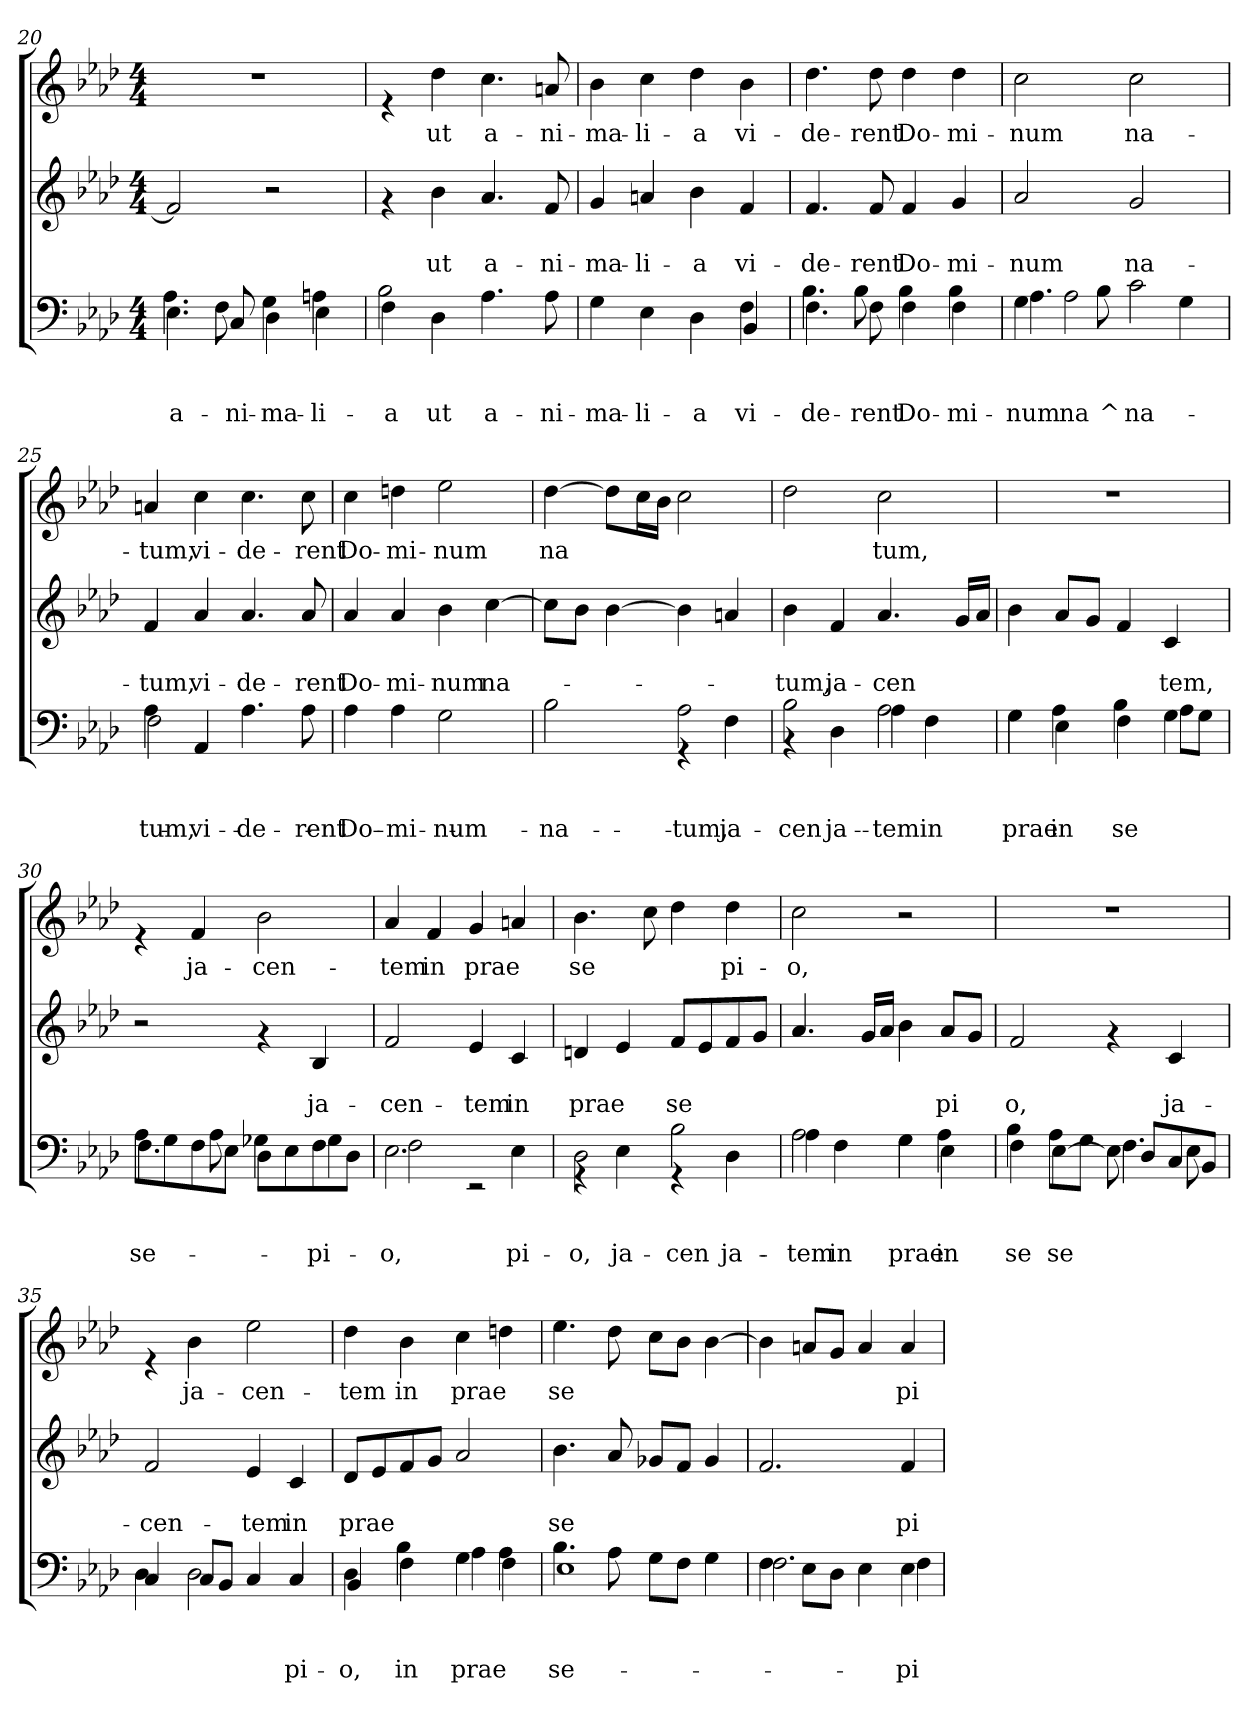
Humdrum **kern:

**kern	**text	**text	**text	**kern	**text	**text	**kern	**text
*part3	*part3	*part3	*part3	*part2	*part2	*part2	*part1	*part1
*staff3	*staff3	*staff3	*staff3	*staff2	*staff2	*staff2	*staff1	*staff1
*clefF4	*	*	*	*clefG2	*	*	*clefG2	*
*k[b-e-a-d-]	*	*	*	*k[b-e-a-d-]	*	*	*k[b-e-a-d-]	*
*A-:	*	*	*	*A-:	*	*	*A-:	*
*M4/4	*	*	*	*M4/4	*	*	*M4/4	*
=20	=20	=20	=20	=20	=20	=20	=20	=20
!	!	!	!LO:LY:b	!	!	!	!	!
*^	*	*	*	*	*	*	*	*
!	!	!	!	!LO:LY:b	!	!	!	!	!
4.E-\	4.A-\	.	.	-a-	2f/]	.	.	1r	.
!	!	!	!	!LO:LY:b	!	!	!	!	!
!	!	!	!	!LO:LY:b	!	!	!	!	!
8C/	8F\	.	.	-ni-	.	.	.	.	.
!	!	!	!	!LO:LY:b	!	!	!	!	!
!	!	!	!	!LO:LY:b	!	!	!	!	!
4D-\	4G\	.	.	-ma-	2r	.	.	.	.
!	!	!	!	!LO:LY:b	!	!	!	!	!
!	!	!	!	!LO:LY:b	!	!	!	!	!
4E-\	4An\	.	.	-li-	.	.	.	.	.
=21	=21	=21	=21	=21	=21	=21	=21	=21	=21
!	!	!	!	!LO:LY:b	!	!	!	!	!
!	!	!	!	!LO:LY:b	!	!	!	!	!
4F\	2B-\	.	.	-a	4rf	.	.	4re	.
!	!	!	!	!LO:LY:b	!	!	!LO:LY:b	!	!LO:LY:b
4D-\	.	.	.	ut	4b-\	.	ut	4dd-\	ut
!	!	!	!	!LO:LY:b	!	!	!LO:LY:b	!	!LO:LY:b
4.A-\	2ryy	.	.	a-	4.a-/	.	a-	4.cc\	a-
!	!	!	!	!LO:LY:b	!	!	!LO:LY:b	!	!LO:LY:b
8A-\	.	.	.	-ni-	8f/	.	-ni-	8an/	-ni-
!!LO:LB:g=z
=22	=22	=22	=22	=22	=22	=22	=22	=22	=22
!	!	!	!	!LO:LY:b	!	!	!LO:LY:b	!	!LO:LY:b
4G\	2.ryy	.	.	ma-	4g/	.	-ma-	4b-\	-ma-
!	!	!	!	!LO:LY:b	!	!	!LO:LY:b	!	!LO:LY:b
4E-\	.	.	.	-li-	4an/	.	-li-	4cc\	-li-
!	!	!	!	!LO:LY:b	!	!	!LO:LY:b	!	!LO:LY:b
4D-\	.	.	.	-a	4b-\	.	-a	4dd-\	-a
!	!	!	!	!LO:LY:b	!	!	!	!	!
!	!	!	!	!LO:LY:b	!	!	!LO:LY:b	!	!LO:LY:b
4F\	4BB-/	.	.	-vi-	4f/	.	vi-	4b-\	vi-
=23	=23	=23	=23	=23	=23	=23	=23	=23	=23
!	!	!	!	!LO:LY:b	!	!	!	!	!
!	!	!	!	!LO:LY:b	!	!	!LO:LY:b	!	!LO:LY:b
4.F\	4.B-\	.	.	-de-	4.f/	.	-de-	4.dd-\	-de-
!	!	!	!	!LO:LY:b	!	!	!	!	!
!	!	!	!	!LO:LY:b	!	!	!LO:LY:b	!	!LO:LY:b
8F\	8B-\	.	.	-rent	8f/	.	-rent	8dd-\	-rent
!	!	!	!	!LO:LY:b	!	!	!	!	!
!	!	!	!	!LO:LY:b	!	!	!LO:LY:b	!	!LO:LY:b
4F\	4B-\	.	.	Do-	4f/	.	Do-	4dd-\	Do-
!	!	!	!	!LO:LY:b	!	!	!	!	!
!	!	!	!	!LO:LY:b	!	!	!LO:LY:b	!	!LO:LY:b
4F\	4B-\	.	.	-mi-	4g/	.	-mi-	4dd-\	-mi-
=24	=24	=24	=24	=24	=24	=24	=24	=24	=24
!	!	!	!	!LO:LY:b	!	!	!	!	!
!	!	!	!	!LO:LY:b	!	!	!LO:LY:b	!	!LO:LY:b
4G\	4.A-\	.	.	num	2a-/	.	-num	2cc\	-num
!	!	!	!	!LO:LY:b	!	!	!	!	!
2A-\	.	.	.	na	.	.	.	.	.
!	!	!	!	!LO:LY:b	!	!	!	!	!
.	8B-\	.	.	^	.	.	.	.	.
!	!	!	!	!LO:LY:b	!	!	!LO:LY:b	!	!LO:LY:b
.	2c\	.	.	na-	2g/	.	na-	2cc\	na-
4G\	.	.	.	.	.	.	.	.	.
=25	=25	=25	=25	=25	=25	=25	=25	=25	=25
!	!	!	!	!LO:LY:b	!	!	!	!	!
!	!	!	!	!LO:LY:b	!	!	!LO:LY:b	!	!LO:LY:b
4A-\	2F\	.	.	tum,	4f/	.	-tum,	4an/	-tum,
!	!	!	!	!LO:LY:b	!	!	!LO:LY:b	!	!LO:LY:b
4AA-/	.	.	.	vi-	4a-/	.	vi-	4cc\	vi-
!	!	!	!	!LO:LY:b	!	!	!LO:LY:b	!	!LO:LY:b
4.A-\	2ryy	.	.	-de-	4.a-/	.	-de-	4.cc\	-de-
!	!	!	!	!LO:LY:b	!	!	!LO:LY:b	!	!LO:LY:b
8A-\	.	.	.	-rent	8a-/	.	-rent	8cc\	-rent
*v	*v	*	*	*	*	*	*	*	*
!!LO:LB:g=z
=26	=26	=26	=26	=26	=26	=26	=26	=26
!	!	!	!LO:LY:b	!	!	!LO:LY:b	!	!LO:LY:b
4A-\	.	.	Do-	4a-/	.	Do-	4cc\	Do-
!	!	!	!LO:LY:b	!	!	!LO:LY:b	!	!LO:LY:b
4A-\	.	.	-mi-	4a-/	.	-mi-	4ddn\	-mi-
!	!	!	!LO:LY:b	!	!	!LO:LY:b	!	!LO:LY:b
2G\	.	.	-num	4b-\	.	-num	2ee-\	-num
!	!	!	!	!	!	!LO:LY:b	!	!
.	.	.	.	[>4cc\	.	na-	.	.
=27	=27	=27	=27	=27	=27	=27	=27	=27
!	!	!	!LO:LY:b	!	!	!	!	!LO:LY:b
*^	*	*	*	*	*	*	*	*
2B-\	2ryy	.	.	na-	8cc\L]	.	.	[>4dd-\	na
.	.	.	.	.	8b-\J	.	.	.	.
.	.	.	.	.	[>4b-\	.	.	8dd-\L]	.
.	.	.	.	.	.	.	.	16cc\L	.
.	.	.	.	.	.	.	.	16b-\JJ	.
!	!	!	!	!LO:LY:b	!	!	!	!	!
2A-\	4rGG	.	.	-tum,	4b-\]	.	.	2cc\	.
!	!	!	!	!LO:LY:b	!	!	!	!	!
.	4F\	.	.	ja-	4an/	.	.	.	.
=28	=28	=28	=28	=28	=28	=28	=28	=28	=28
!	!	!	!	!LO:LY:b	!	!	!LO:LY:b	!	!
4rAA	2B-\	.	.	-cen-	4b-\	.	-tum,	2dd-\	.
!	!	!	!	!LO:LY:b	!	!	!LO:LY:b	!	!
4D-\	.	.	.	-ja-	4f/	.	ja-	.	.
!	!	!	!	!LO:LY:b	!	!	!	!	!
!	!	!	!	!LO:LY:b	!	!	!LO:LY:b	!	!LO:LY:b
2A-\	4A-\	.	.	-tem	4.a-/	.	-cen	2cc\	tum,
!	!	!	!	!LO:LY:b	!	!	!	!	!
.	4F\	.	.	in	.	.	.	.	.
.	.	.	.	.	16g/LL	.	.	.	.
.	.	.	.	.	16a-/JJ	.	.	.	.
=29	=29	=29	=29	=29	=29	=29	=29	=29	=29
!	!	!	!	!LO:LY:b	!	!	!	!	!
!	!	!	!	!LO:LY:b	!	!	!	!	!
4G\	4G\	.	.	prae	4b-\	.	.	1r	.
!	!	!	!	!LO:LY:b	!	!	!	!	!
4E-\	4A-\	.	.	in	8a-/L	.	.	.	.
.	.	.	.	.	8g/J	.	.	.	.
!	!	!	!	!LO:LY:b	!	!	!	!	!
!	!	!	!	!LO:LY:b	!	!	!	!	!
4F\	4B-\	.	.	se	4f/	.	.	.	.
!	!	!	!	!	!	!	!LO:LY:b	!	!
4G\	8A-\L	.	.	.	4c/	.	tem,	.	.
.	8G\J	.	.	.	.	.	.	.	.
!!LO:LB:g=z
=30	=30	=30	=30	=30	=30	=30	=30	=30	=30
!	!	!	!	!LO:LY:b	!	!	!	!	!
8A-\L	4.F\	.	.	se-	2r	.	.	4re	.
8G\	.	.	.	.	.	.	.	.	.
!	!	!	!	!	!	!	!	!	!LO:LY:b
8F\	.	.	.	.	.	.	.	4f/	ja-
8E-\J	8A-\	.	.	.	.	.	.	.	.
!	!	!	!	!	!	!	!	!	!LO:LY:b
8D-\L	4G-X\	.	.	.	4rf	.	.	2b-\	-cen-
8E-\	.	.	.	.	.	.	.	.	.
!	!	!	!	!LO:LY:b	!	!	!LO:LY:b	!	!
8F\	4G-\	.	.	-pi-	4B-/	.	ja-	.	.
8D-\J	.	.	.	.	.	.	.	.	.
=31	=31	=31	=31	=31	=31	=31	=31	=31	=31
!	!	!	!	!LO:LY:b	!	!	!LO:LY:b	!	!LO:LY:b
2.E-\	2F\	.	.	-o,	2f/	.	-cen-	4a-/	-tem
!	!	!	!	!	!	!	!	!	!LO:LY:b
.	.	.	.	.	.	.	.	4f/	in
!	!	!	!	!	!	!	!LO:LY:b	!	!LO:LY:b
.	2rEE	.	.	.	4e-/	.	-tem	4g/	prae
!	!	!	!	!LO:LY:b	!	!	!LO:LY:b	!	!
4E-\	.	.	.	-pi-	4c/	.	in	4an/	.
=32	=32	=32	=32	=32	=32	=32	=32	=32	=32
!	!	!	!	!LO:LY:b	!	!	!LO:LY:b	!	!LO:LY:b
2D-\	4rGG	.	.	o,	4dn/	.	prae	4.b-\	se
!	!	!	!	!LO:LY:b	!	!	!	!	!
.	4E-\	.	.	-ja-	4e-/	.	.	.	.
.	.	.	.	.	.	.	.	8cc\	.
!	!	!	!	!LO:LY:b	!	!	!LO:LY:b	!	!
4rGG	2B-\	.	.	-cen-	8f/L	.	se	4dd-\	.
.	.	.	.	.	8e-/	.	.	.	.
!	!	!	!	!LO:LY:b	!	!	!	!	!LO:LY:b
4D-\	.	.	.	ja-	8f/	.	.	4dd-\	pi-
.	.	.	.	.	8g/J	.	.	.	.
=33	=33	=33	=33	=33	=33	=33	=33	=33	=33
!	!	!	!	!LO:LY:b	!	!	!	!	!
!	!	!	!	!LO:LY:b	!	!	!	!	!LO:LY:b
2A-\	4A-\	.	.	tem	4.a-/	.	.	2cc\	-o,
!	!	!	!	!LO:LY:b	!	!	!	!	!
.	4F\	.	.	in	.	.	.	.	.
.	.	.	.	.	16g/LL	.	.	.	.
.	.	.	.	.	16a-/JJ	.	.	.	.
!	!	!	!	!LO:LY:b	!	!	!	!	!
!	!	!	!	!LO:LY:b	!	!	!	!	!
4G\	4G\	.	.	prae	4b-\	.	.	2r	.
!	!	!	!	!LO:LY:b	!	!	!LO:LY:b	!	!
4E-\	4A-\	.	.	in	8a-/L	.	pi	.	.
.	.	.	.	.	8g/J	.	.	.	.
!!LO:PB:g=z
=34	=34	=34	=34	=34	=34	=34	=34	=34	=34
!	!	!	!	!LO:LY:b	!	!	!	!	!
!	!	!	!	!LO:LY:b	!	!	!LO:LY:b	!	!
4F\	4B-\	.	.	se	2f/	.	o,	1r	.
!	!	!	!	!LO:LY:b	!	!	!	!	!
[>4E-\	8A-\L	.	.	-se	.	.	.	.	.
.	8G\J	.	.	.	.	.	.	.	.
8E-\]	4.F\	.	.	.	4rf	.	.	.	.
8D-/L	.	.	.	.	.	.	.	.	.
!	!	!	!	!	!	!	!LO:LY:b	!	!
8C/	.	.	.	.	4c/	.	ja-	.	.
8BB-/J	8E-\	.	.	.	.	.	.	.	.
=35	=35	=35	=35	=35	=35	=35	=35	=35	=35
!	!	!	!	!	!	!	!LO:LY:b	!	!
4C/	4D-\	.	.	.	2f/	.	-cen-	4re	.
!	!	!	!	!	!	!	!	!	!LO:LY:b
2D-\	8C/L	.	.	.	.	.	.	4b-\	ja-
.	8BB-/J	.	.	.	.	.	.	.	.
!	!	!	!	!	!	!	!LO:LY:b	!	!LO:LY:b
.	4C/	.	.	.	4e-/	.	-tem	2ee-\	-cen-
!	!	!	!	!LO:LY:b	!	!	!	!	!
!	!	!	!	!LO:LY:b	!	!	!LO:LY:b	!	!
4C/	4C/	.	.	-pi-	4c/	.	in	.	.
=36	=36	=36	=36	=36	=36	=36	=36	=36	=36
!	!	!	!	!LO:LY:b	!	!	!	!	!
!	!	!	!	!LO:LY:b	!	!	!LO:LY:b	!	!LO:LY:b
4D-\	4BB-/	.	.	o,	8d-/L	.	prae	4dd-\	-tem
.	.	.	.	.	8e-/	.	.	.	.
!	!	!	!	!LO:LY:b	!	!	!	!	!
!	!	!	!	!LO:LY:b	!	!	!	!	!LO:LY:b
4F\	4B-\	.	.	in	8f/	.	.	4b-\	in
.	.	.	.	.	8g/J	.	.	.	.
!	!	!	!	!LO:LY:b	!	!	!	!	!
!	!	!	!	!LO:LY:b	!	!	!	!	!LO:LY:b
4G\	4A-\	.	.	prae	2a-/	.	.	4cc\	prae
4A-\	4F\	.	.	.	.	.	.	4ddn\	.
=37	=37	=37	=37	=37	=37	=37	=37	=37	=37
!	!	!	!	!LO:LY:b	!	!	!	!	!
!	!	!	!	!LO:LY:b	!	!	!LO:LY:b	!	!LO:LY:b
4.B-\	1E-	.	.	se-	4.b-\	.	se	4.ee-\	se
8A-\	.	.	.	.	8a-/	.	.	8dd-\	.
8G\L	.	.	.	.	8g-X/L	.	.	8cc\L	.
8F\J	.	.	.	.	8f/J	.	.	8b-\J	.
4G\	.	.	.	.	4g-/	.	.	[>4b-\	.
=38	=38	=38	=38	=38	=38	=38	=38	=38	=38
4F\	2.F\	.	.	.	2.f/	.	.	4b-\]	.
8E-\L	.	.	.	.	.	.	.	8an/L	.
8D-\J	.	.	.	.	.	.	.	8g/J	.
4E-\	.	.	.	.	.	.	.	4a/	.
!	!	!	!	!LO:LY:b	!	!	!	!	!
!	!	!	!	!LO:LY:b	!	!	!LO:LY:b	!	!LO:LY:b
4E-\	4F\	.	.	-pi-	4f/	.	pi-	4a/	pi-
*v	*v	*	*	*	*	*	*	*	*
=	=	=	=	=	=	=	=	=
*-	*-	*-	*-	*-	*-	*-	*-	*-
